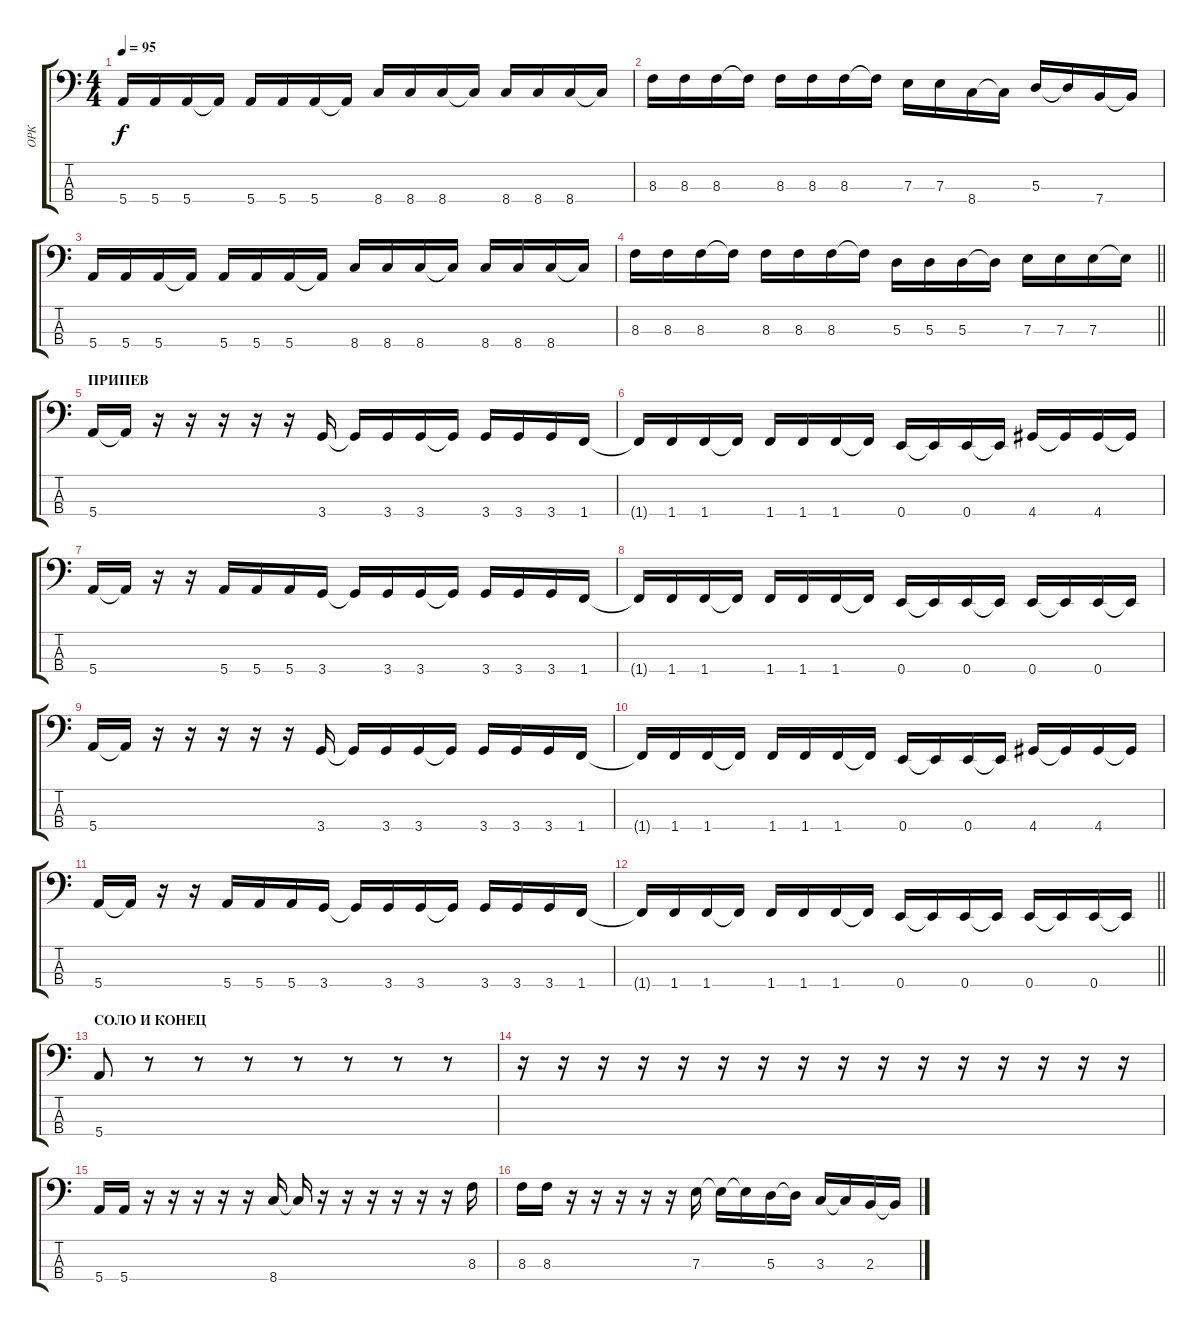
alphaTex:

\track ("ОРК" "ОРК") {instrument electricbasspick}
\staff {score tabs}
\tuning (G2 D2 A1 E1) {hide}
\ts (4 4)
\tempo 95
\clef f4
\ks c
5.4.16{dy f} 5.4.16 5.4.16 5.4{t}.16 5.4.16 5.4.16 5.4.16 5.4{t}.16 8.4.16 8.4.16 8.4.16 8.4{t}.16 8.4.16 8.4.16 8.4.16 8.4{t}.16 |
8.3.16 8.3.16 8.3.16 8.3{t}.16 8.3.16 8.3.16 8.3.16 8.3{t}.16 7.3.16 7.3.16 8.4.16 8.4{t}.16 5.3.16 5.3{t}.16 7.4.16 7.4{t}.16 |
5.4.16 5.4.16 5.4.16 5.4{t}.16 5.4.16 5.4.16 5.4.16 5.4{t}.16 8.4.16 8.4.16 8.4.16 8.4{t}.16 8.4.16 8.4.16 8.4.16 8.4{t}.16 |
\barLineRight lightlight
8.3.16 8.3.16 8.3.16 8.3{t}.16 8.3.16 8.3.16 8.3.16 8.3{t}.16 5.3.16 5.3.16 5.3.16 5.3{t}.16 7.3.16 7.3.16 7.3.16 7.3{t}.16 |
\section ("" "ПРИПЕВ")
5.4.16 5.4{t}.16 r.16 r.16 r.16 r.16 r.16 3.4.16 3.4{t}.16 3.4.16 3.4.16 3.4{t}.16 3.4.16 3.4.16 3.4.16 1.4.16 |
1.4{t}.16 1.4.16 1.4.16 1.4{t}.16 1.4.16 1.4.16 1.4.16 1.4{t}.16 0.4.16 0.4{t}.16 0.4.16 0.4{t}.16 4.4.16 4.4{t}.16 4.4.16 4.4{t}.16 |
5.4.16 5.4{t}.16 r.16 r.16 5.4.16 5.4.16 5.4.16 3.4.16 3.4{t}.16 3.4.16 3.4.16 3.4{t}.16 3.4.16 3.4.16 3.4.16 1.4.16 |
1.4{t}.16 1.4.16 1.4.16 1.4{t}.16 1.4.16 1.4.16 1.4.16 1.4{t}.16 0.4.16 0.4{t}.16 0.4.16 0.4{t}.16 0.4.16 0.4{t}.16 0.4.16 0.4{t}.16 |
5.4.16 5.4{t}.16 r.16 r.16 r.16 r.16 r.16 3.4.16 3.4{t}.16 3.4.16 3.4.16 3.4{t}.16 3.4.16 3.4.16 3.4.16 1.4.16 |
1.4{t}.16 1.4.16 1.4.16 1.4{t}.16 1.4.16 1.4.16 1.4.16 1.4{t}.16 0.4.16 0.4{t}.16 0.4.16 0.4{t}.16 4.4.16 4.4{t}.16 4.4.16 4.4{t}.16 |
5.4.16 5.4{t}.16 r.16 r.16 5.4.16 5.4.16 5.4.16 3.4.16 3.4{t}.16 3.4.16 3.4.16 3.4{t}.16 3.4.16 3.4.16 3.4.16 1.4.16 |
\barLineRight lightlight
1.4{t}.16 1.4.16 1.4.16 1.4{t}.16 1.4.16 1.4.16 1.4.16 1.4{t}.16 0.4.16 0.4{t}.16 0.4.16 0.4{t}.16 0.4.16 0.4{t}.16 0.4.16 0.4{t}.16 |
\section ("" "СОЛО И КОНЕЦ")
5.4.8 r.8 r.8 r.8 r.8 r.8 r.8 r.8 |
r.16 r.16 r.16 r.16 r.16 r.16 r.16 r.16 r.16 r.16 r.16 r.16 r.16 r.16 r.16 r.16 |
5.4.16 5.4.16 r.16 r.16 r.16 r.16 r.16 8.4.16 8.4{t}.16 r.16 r.16 r.16 r.16 r.16 r.16 8.3.16 |
8.3.16 8.3.16 r.16 r.16 r.16 r.16 r.16 7.3.16 7.3{t}.16 7.3{t}.16 5.3.16 5.3{t}.16 3.3.16 3.3{t}.16 2.3.16 2.3{t}.16
